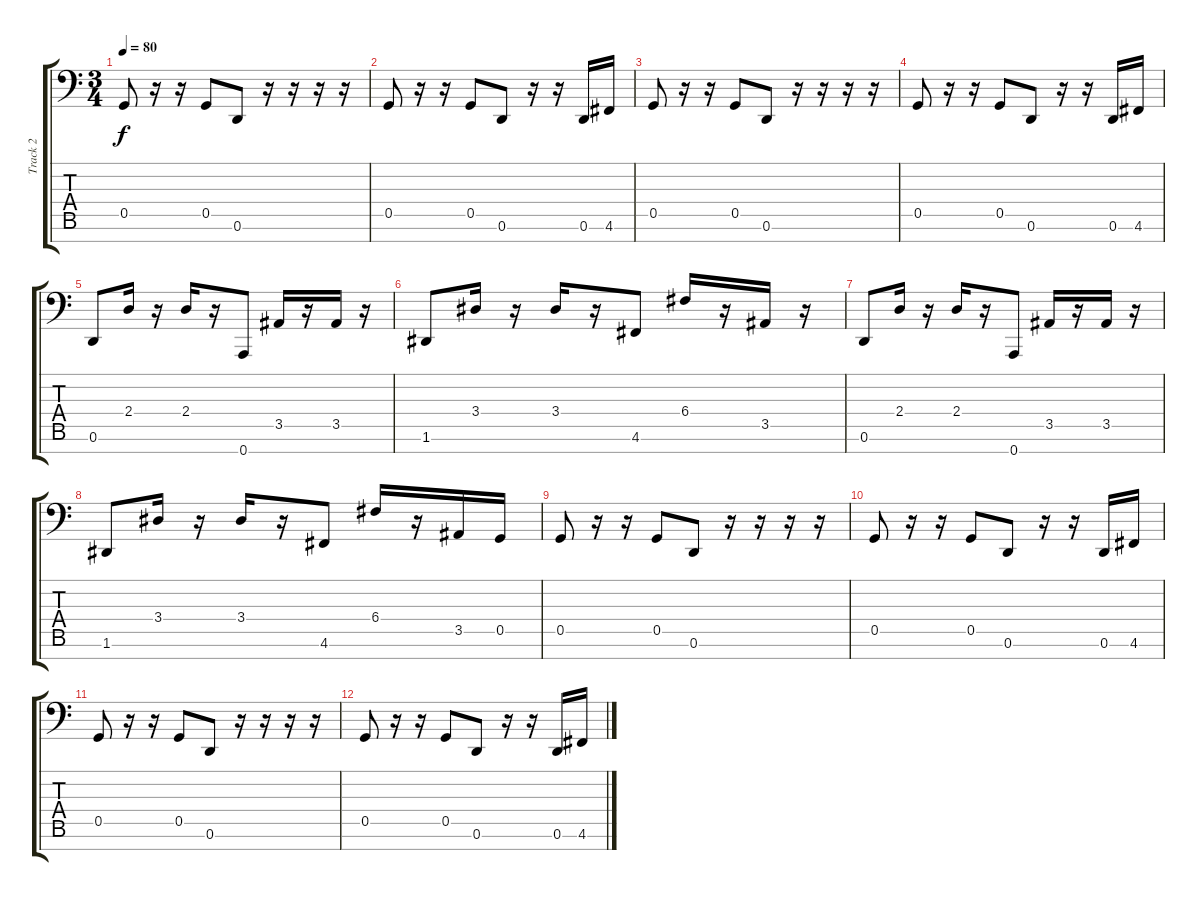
\track ("Track 2" "Track 2") {instrument acousticbass}
\staff {score tabs}
\tuning (D3 A2 F2 C2 G1 D1 A0) {hide}
\ts (3 4)
\tempo 80
\clef f4
\ks c
0.5.8{dy f} r.16 r.16 0.5.8 0.6.8 r.16 r.16 r.16 r.16 |
0.5.8 r.16 r.16 0.5.8 0.6.8 r.16 r.16 0.6.16 4.6.16 |
0.5.8 r.16 r.16 0.5.8 0.6.8 r.16 r.16 r.16 r.16 |
0.5.8 r.16 r.16 0.5.8 0.6.8 r.16 r.16 0.6.16 4.6.16 |
0.6.8 2.4.16 r.16 2.4.16 r.16 0.7.8 3.5.16 r.16 3.5.16 r.16 |
1.6.8 3.4.16 r.16 3.4.16 r.16 4.6.8 6.4.16 r.16 3.5.16 r.16 |
0.6.8 2.4.16 r.16 2.4.16 r.16 0.7.8 3.5.16 r.16 3.5.16 r.16 |
1.6.8 3.4.16 r.16 3.4.16 r.16 4.6.8 6.4.16 r.16 3.5.16 0.5.16 |
0.5.8 r.16 r.16 0.5.8 0.6.8 r.16 r.16 r.16 r.16 |
0.5.8 r.16 r.16 0.5.8 0.6.8 r.16 r.16 0.6.16 4.6.16 |
0.5.8 r.16 r.16 0.5.8 0.6.8 r.16 r.16 r.16 r.16 |
0.5.8 r.16 r.16 0.5.8 0.6.8 r.16 r.16 0.6.16 4.6.16
